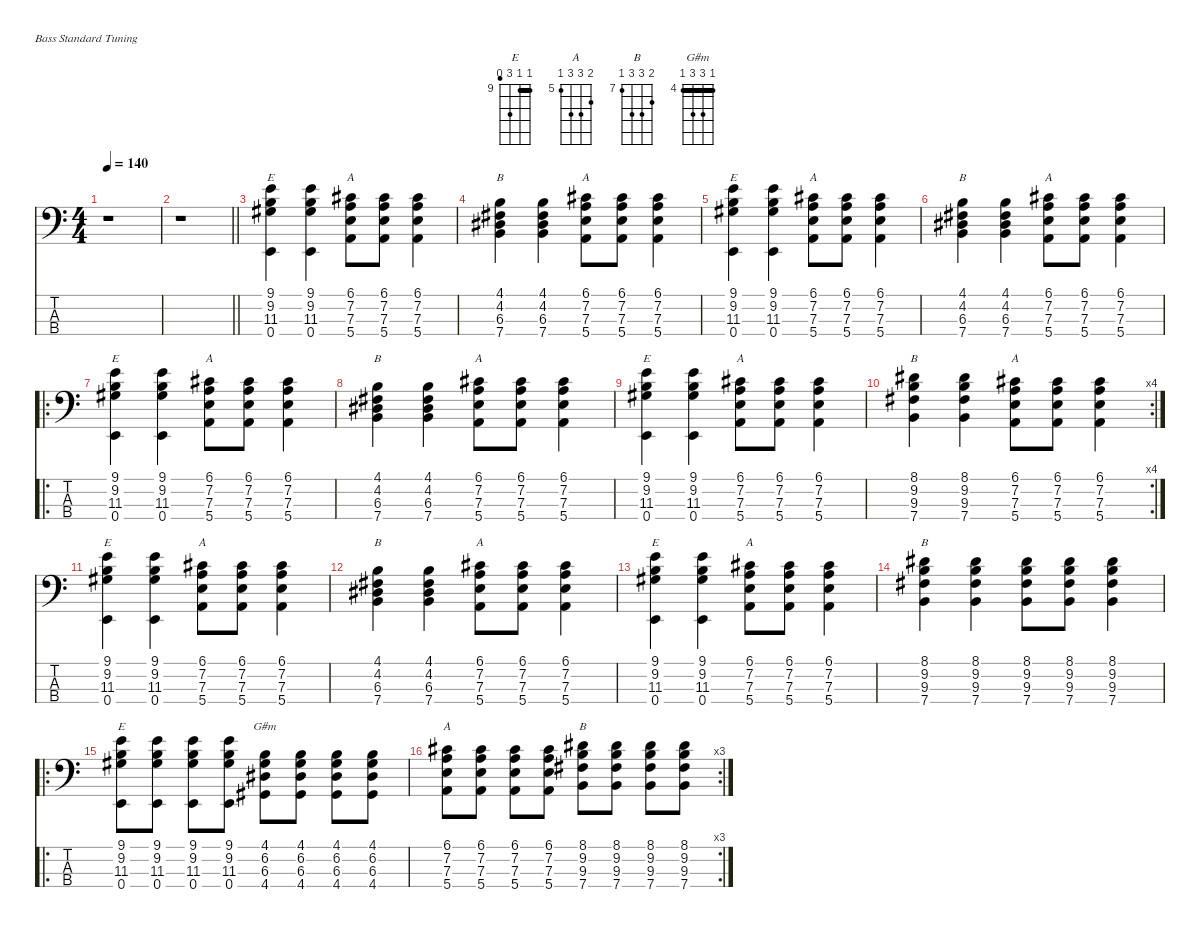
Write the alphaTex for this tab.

\defaultSystemsLayout 4
\hideDynamics
\bracketExtendMode nobrackets
\singleTrackTrackNamePolicy hidden
\multiTrackTrackNamePolicy hidden
\otherSystemsTrackNameOrientation horizontal
\track ("Bill Wyman" "el.bs.") {instrument electricbassfinger}
\staff {score tabs}
\tuning (G2 D2 A1 E1)
\chord ("E" 9 9 11 8) {firstfret 9 barre 9}
\chord ("A" 6 7 7 5) {firstfret 5}
\chord ("B" 4 4 6 7) {firstfret 4 barre 4}
\chord ("B" 8 9 9 7) {firstfret 7}
\chord ("G#m" 4 6 6 4) {firstfret 4 barre 4}
\ts (4 4)
\tempo 140
\clef f4
\ks c
r.1{dy f instrument electricbassfinger beam Down} |
\barLineRight lightlight
r.1{beam Down} |
(9.1 9.2 11.3{acc #} 0.4).4{ch "E" beam Down} (9.1 9.2 11.3{acc #} 0.4).4{beam Down} (6.1{acc #} 7.2 7.3 5.4).8{ch "A" beam Down} (6.1{acc #} 7.2 7.3 5.4).8{beam Down} (6.1{acc #} 7.2 7.3 5.4).4{beam Down} |
(4.1 4.2{acc #} 6.3{acc #} 7.4).4{ch "B" beam Down} (4.1 4.2{acc #} 6.3{acc #} 7.4).4{beam Down} (6.1{acc #} 7.2 7.3 5.4).8{ch "A" beam Down} (6.1{acc #} 7.2 7.3 5.4).8{beam Down} (6.1{acc #} 7.2 7.3 5.4).4{beam Down} |
(9.1 9.2 11.3{acc #} 0.4).4{ch "E" beam Down} (9.1 9.2 11.3{acc #} 0.4).4{beam Down} (6.1{acc #} 7.2 7.3 5.4).8{ch "A" beam Down} (6.1{acc #} 7.2 7.3 5.4).8{beam Down} (6.1{acc #} 7.2 7.3 5.4).4{beam Down} |
(4.1 4.2{acc #} 6.3{acc #} 7.4).4{ch "B" beam Down} (4.1 4.2{acc #} 6.3{acc #} 7.4).4{beam Down} (6.1{acc #} 7.2 7.3 5.4).8{ch "A" beam Down} (6.1{acc #} 7.2 7.3 5.4).8{beam Down} (6.1{acc #} 7.2 7.3 5.4).4{beam Down} |
\ro
(9.1 9.2 11.3{acc #} 0.4).4{ch "E" beam Down} (9.1 9.2 11.3{acc #} 0.4).4{beam Down} (6.1{acc #} 7.2 7.3 5.4).8{ch "A" beam Down} (6.1{acc #} 7.2 7.3 5.4).8{beam Down} (6.1{acc #} 7.2 7.3 5.4).4{beam Down} |
(4.1 4.2{acc #} 6.3{acc #} 7.4).4{ch "B" beam Down} (4.1 4.2{acc #} 6.3{acc #} 7.4).4{beam Down} (6.1{acc #} 7.2 7.3 5.4).8{ch "A" beam Down} (6.1{acc #} 7.2 7.3 5.4).8{beam Down} (6.1{acc #} 7.2 7.3 5.4).4{beam Down} |
(9.1 9.2 11.3{acc #} 0.4).4{ch "E" beam Down} (9.1 9.2 11.3{acc #} 0.4).4{beam Down} (6.1{acc #} 7.2 7.3 5.4).8{ch "A" beam Down} (6.1{acc #} 7.2 7.3 5.4).8{beam Down} (6.1{acc #} 7.2 7.3 5.4).4{beam Down} |
\rc 4
(8.1{acc #} 9.2 9.3{acc #} 7.4).4{ch "B" beam Down} (8.1{acc #} 9.2 9.3{acc #} 7.4).4{beam Down} (6.1{acc #} 7.2 7.3 5.4).8{ch "A" beam Down} (6.1{acc #} 7.2 7.3 5.4).8{beam Down} (6.1{acc #} 7.2 7.3 5.4).4{beam Down} |
(9.1 9.2 11.3{acc #} 0.4).4{ch "E" beam Down} (9.1 9.2 11.3{acc #} 0.4).4{beam Down} (6.1{acc #} 7.2 7.3 5.4).8{ch "A" beam Down} (6.1{acc #} 7.2 7.3 5.4).8{beam Down} (6.1{acc #} 7.2 7.3 5.4).4{beam Down} |
(4.1 4.2{acc #} 6.3{acc #} 7.4).4{ch "B" beam Down} (4.1 4.2{acc #} 6.3{acc #} 7.4).4{beam Down} (6.1{acc #} 7.2 7.3 5.4).8{ch "A" beam Down} (6.1{acc #} 7.2 7.3 5.4).8{beam Down} (6.1{acc #} 7.2 7.3 5.4).4{beam Down} |
(9.1 9.2 11.3{acc #} 0.4).4{ch "E" beam Down} (9.1 9.2 11.3{acc #} 0.4).4{beam Down} (6.1{acc #} 7.2 7.3 5.4).8{ch "A" beam Down} (6.1{acc #} 7.2 7.3 5.4).8{beam Down} (6.1{acc #} 7.2 7.3 5.4).4{beam Down} |
(8.1{acc #} 9.2 9.3{acc #} 7.4).4{ch "B" beam Down} (8.1{acc #} 9.2 9.3{acc #} 7.4).4{beam Down} (8.1{acc #} 9.2 9.3{acc #} 7.4).8{beam Down} (8.1{acc #} 9.2 9.3{acc #} 7.4).8{beam Down} (8.1{acc #} 9.2 9.3{acc #} 7.4).4{beam Down} |
\ro
(9.1 9.2 11.3{acc #} 0.4).8{ch "E" beam Down} (9.1 9.2 11.3{acc #} 0.4).8{beam Down} (9.1 9.2 11.3{acc #} 0.4).8{beam Down} (9.1 9.2 11.3{acc #} 0.4).8{beam Down} (4.1 6.2{acc #} 6.3{acc #} 4.4{acc #}).8{ch "G#m" beam Down} (4.1 6.2{acc #} 6.3{acc #} 4.4{acc #}).8{beam Down} (4.1 6.2{acc #} 6.3{acc #} 4.4{acc #}).8{beam Down} (4.1 6.2{acc #} 6.3{acc #} 4.4{acc #}).8{beam Down} |
\rc 3
(6.1{acc #} 7.2 7.3 5.4).8{ch "A" beam Down} (6.1{acc #} 7.2 7.3 5.4).8{beam Down} (6.1{acc #} 7.2 7.3 5.4).8{beam Down} (6.1{acc #} 7.2 7.3 5.4).8{beam Down} (8.1{acc #} 9.2 9.3{acc #} 7.4).8{ch "B" beam Down} (8.1{acc #} 9.2 9.3{acc #} 7.4).8{beam Down} (8.1{acc #} 9.2 9.3{acc #} 7.4).8{beam Down} (8.1{acc #} 9.2 9.3{acc #} 7.4).8{beam Down}
